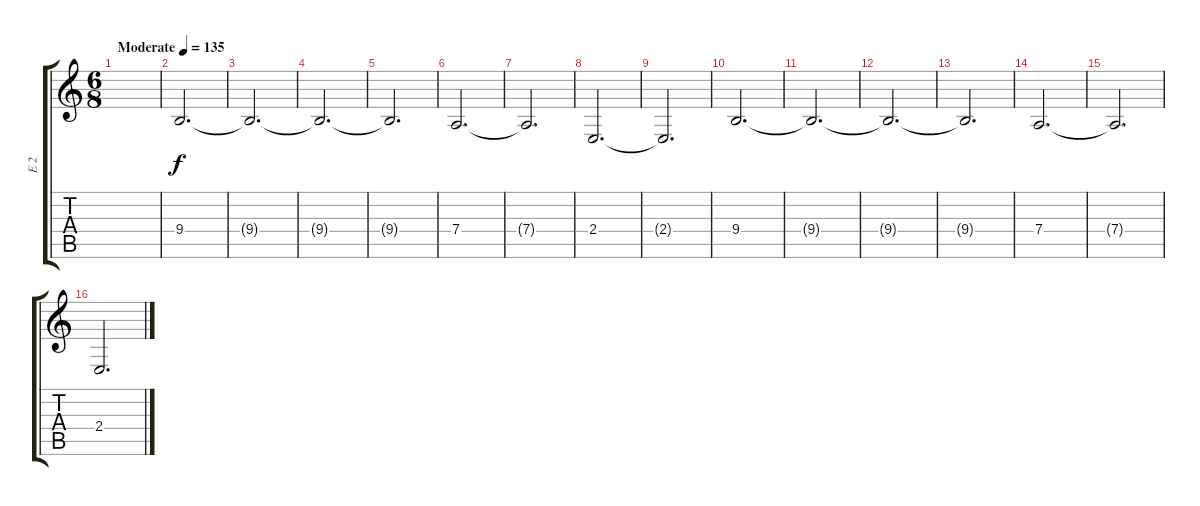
\track ("E 2" "E 2") {instrument synthstrings1}
\staff {score tabs}
\tuning (E4 B3 G3 D3 A2 E2) {hide}
\ts (6 8)
\tempo (135 "Moderate")
\clef g2
\ks c
|
9.4.2{d} |
9.4{t}.2{d} |
9.4{t}.2{d} |
9.4{t}.2{d} |
7.4.2{d} |
7.4{t}.2{d} |
2.4.2{d} |
2.4{t}.2{d} |
9.4.2{d} |
9.4{t}.2{d} |
9.4{t}.2{d} |
9.4{t}.2{d} |
7.4.2{d} |
7.4{t}.2{d} |
2.4.2{d}
